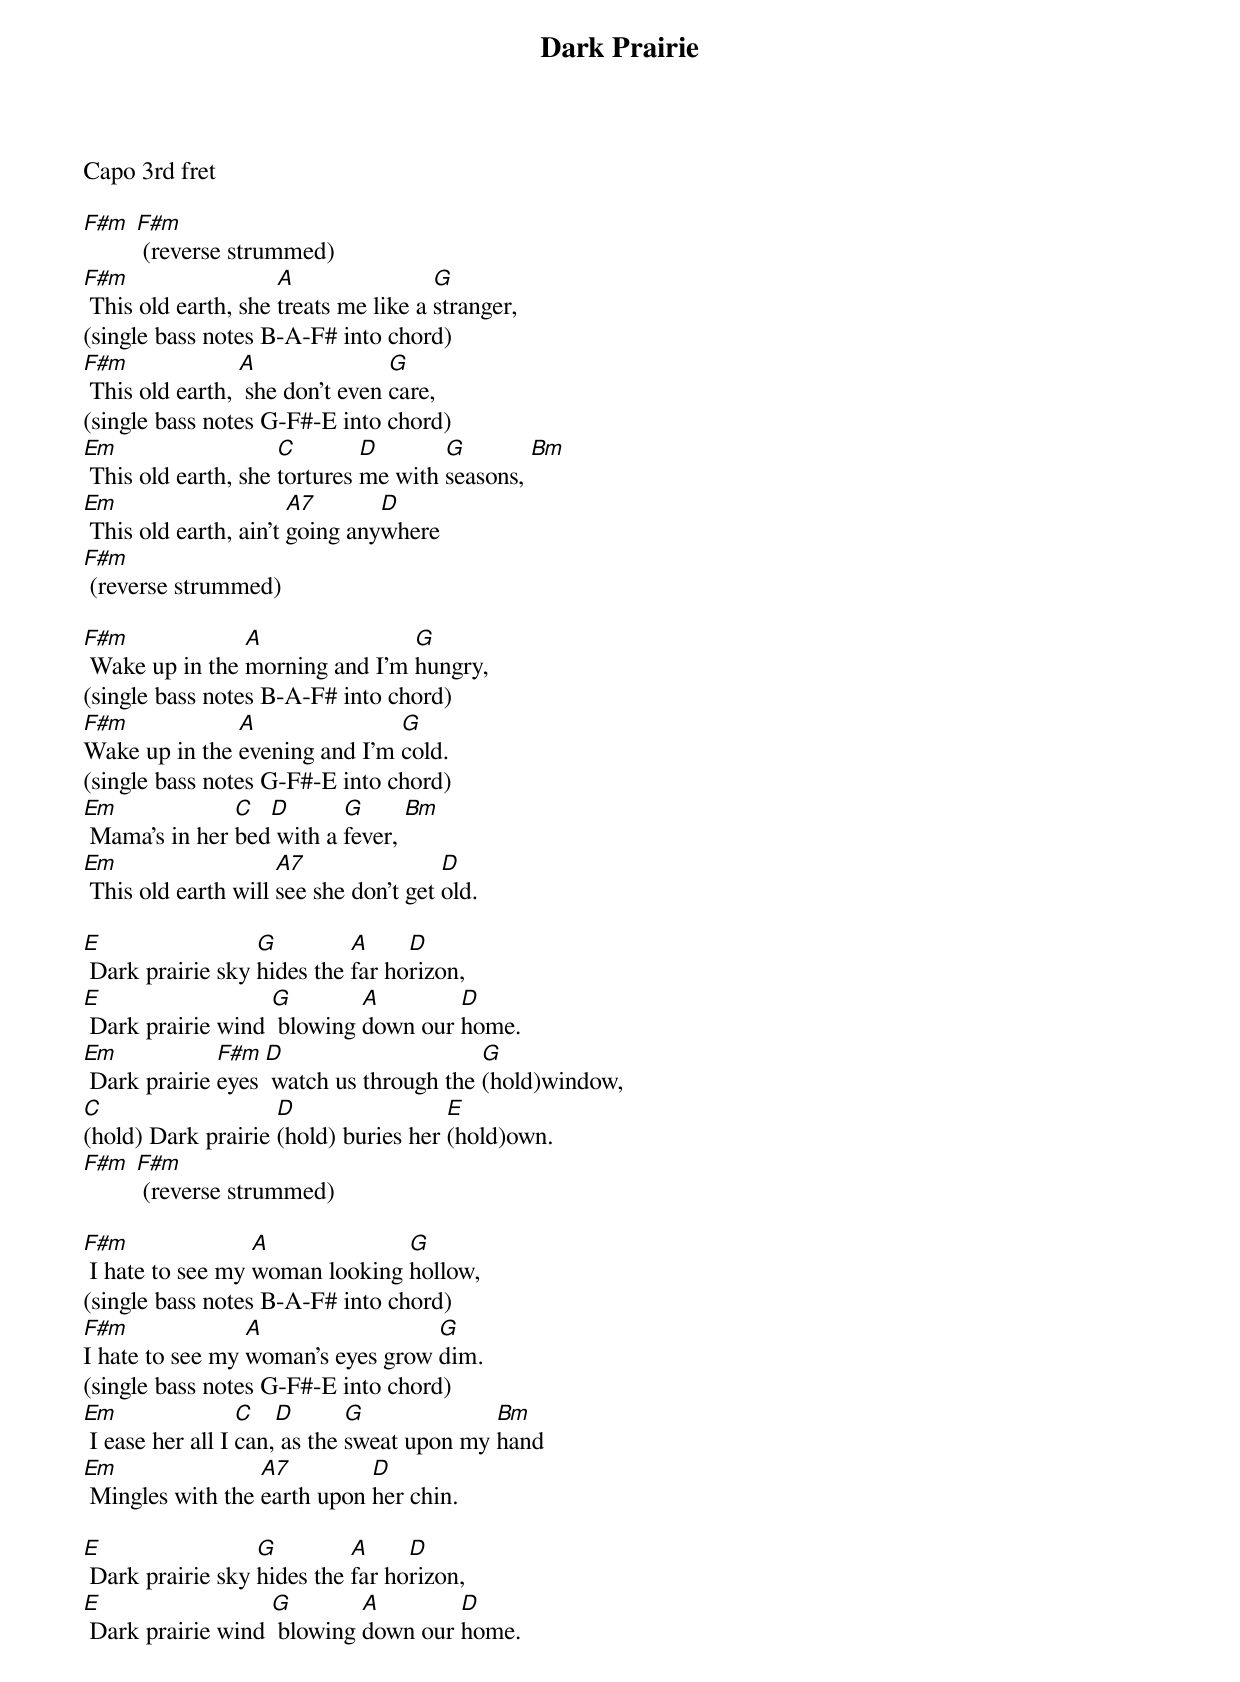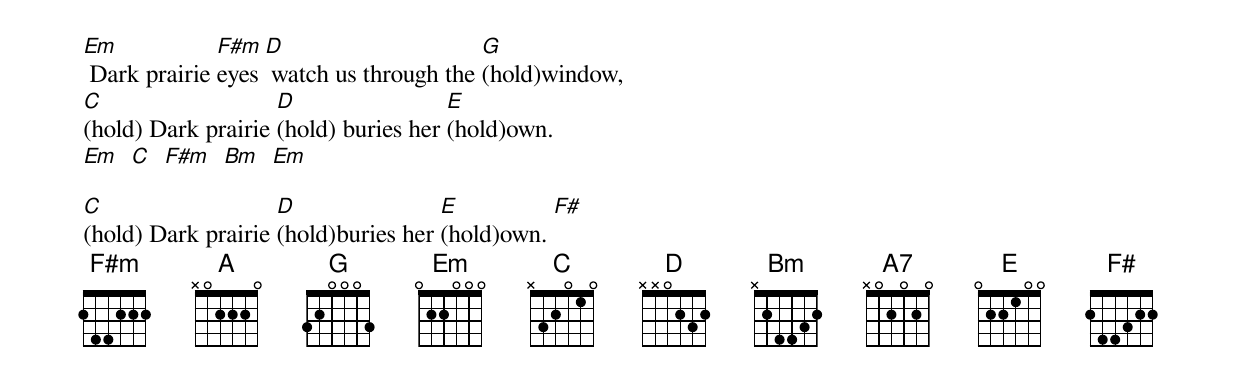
{title: Dark Prairie}
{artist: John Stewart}
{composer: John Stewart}
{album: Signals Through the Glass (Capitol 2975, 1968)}

Capo 3rd fret

[F#m] [F#m] (reverse strummed)
[F#m] This old earth, she [A]treats me like a [G]stranger,
(single bass notes B-A-F# into chord)
[F#m] This old earth, [A] she don't even [G]care,
(single bass notes G-F#-E into chord)
[Em] This old earth, she [C]tortures [D]me with [G]seasons, [Bm]
[Em] This old earth, ain't [A7]going any[D]where
[F#m] (reverse strummed)

[F#m] Wake up in the [A]morning and I'm [G]hungry,
(single bass notes B-A-F# into chord)
[F#m]Wake up in the [A]evening and I'm [G]cold.
(single bass notes G-F#-E into chord)
[Em] Mama's in her [C]bed[D] with a [G]fever, [Bm]
[Em] This old earth will [A7]see she don't get [D]old.

[E] Dark prairie sky [G]hides the [A]far ho[D]rizon,
[E] Dark prairie wind [G] blowing [A]down our [D]home.
[Em] Dark prairie [F#m]eyes [D] watch us through the [G](hold)window,
[C](hold) Dark prairie [D](hold) buries her [E](hold)own.
[F#m] [F#m] (reverse strummed)

[F#m] I hate to see my [A]woman looking [G]hollow,
(single bass notes B-A-F# into chord)
[F#m]I hate to see my [A]woman's eyes grow [G]dim.
(single bass notes G-F#-E into chord)
[Em] I ease her all I [C]can,[D] as the [G]sweat upon my [Bm]hand
[Em] Mingles with the [A7]earth upon [D]her chin.

[E] Dark prairie sky [G]hides the [A]far ho[D]rizon,
[E] Dark prairie wind [G] blowing [A]down our [D]home.
[Em] Dark prairie [F#m]eyes [D] watch us through the [G](hold)window,
[C](hold) Dark prairie [D](hold) buries her [E](hold)own.
[Em]  [C]  [F#m]  [Bm]  [Em]

[C](hold) Dark prairie [D](hold)buries her [E](hold)own. [F#]
